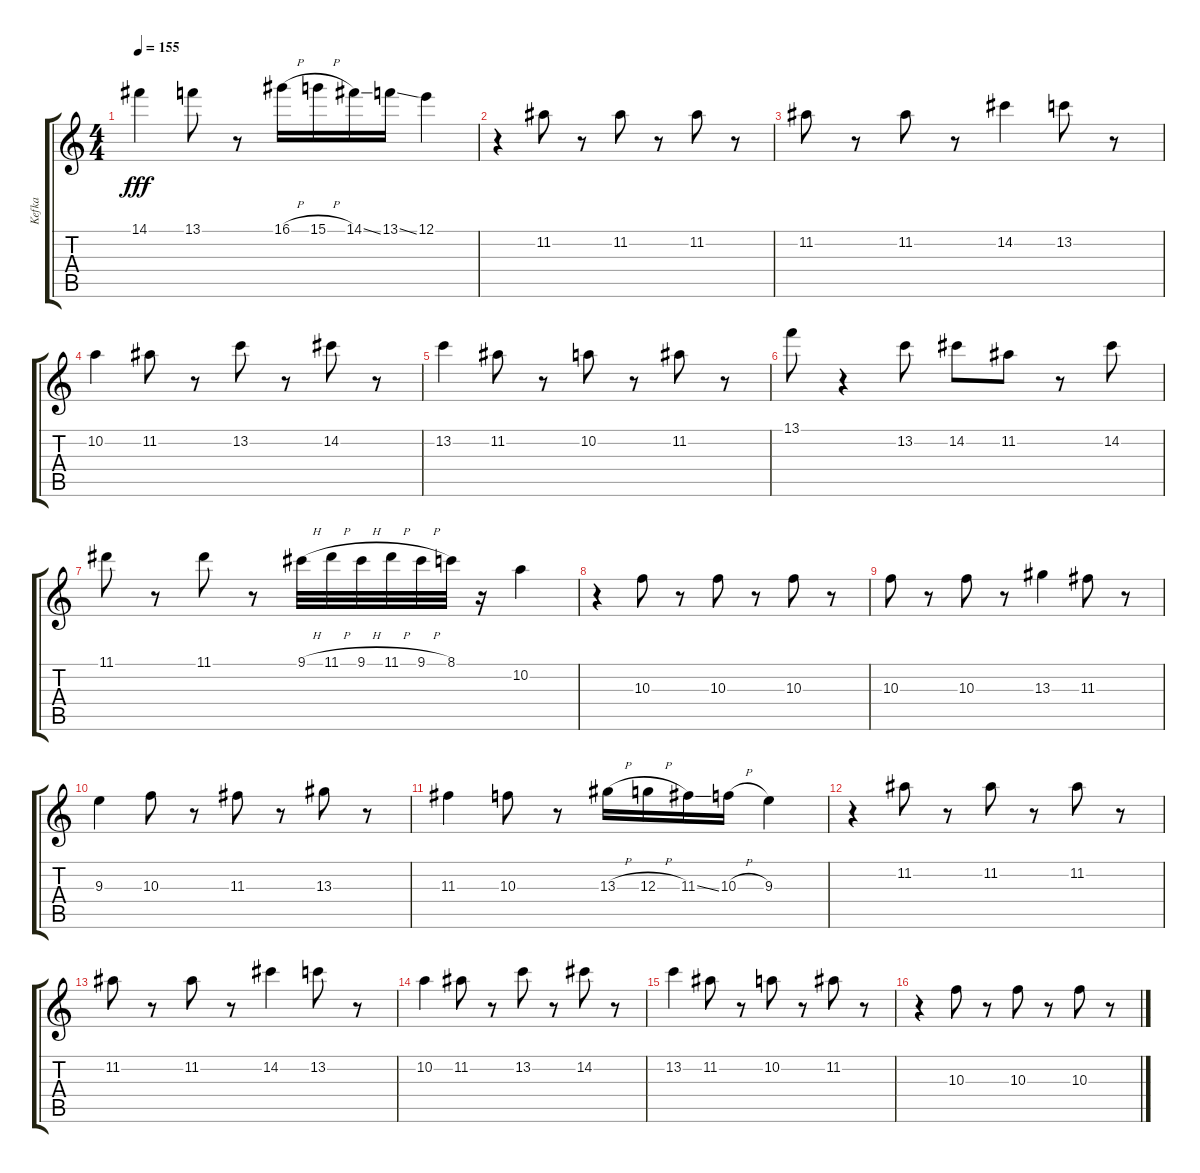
\track ("Kefka" "Kefka") {instrument overdrivenguitar}
\staff {score tabs}
\tuning (E4 B3 G3 D3 A2 E2) {hide}
\ts (4 4)
\tempo 155
\clef g2
\ks c
14.1.4{dy fff} 13.1.8 r.8 16.1{h}.16 15.1{h}.16 14.1{ss}.16 13.1{ss}.16 12.1.4 |
r.4 11.2.8 r.8 11.2.8 r.8 11.2.8 r.8 |
11.2.8 r.8 11.2.8 r.8 14.2.4 13.2.8 r.8 |
10.2.4 11.2.8 r.8 13.2.8 r.8 14.2.8 r.8 |
13.2.4 11.2.8 r.8 10.2.8 r.8 11.2.8 r.8 |
13.1.8 r.4 13.2.8 14.2.8 11.2.8 r.8 14.2.8 |
11.1.8 r.8 11.1.8 r.8 9.1{h}.32 11.1{h}.32 9.1{h}.32 11.1{h}.32 9.1{h}.32 8.1.32 r.16 10.2.4 |
r.4 10.3.8 r.8 10.3.8 r.8 10.3.8 r.8 |
10.3.8 r.8 10.3.8 r.8 13.3.4 11.3.8 r.8 |
9.3.4 10.3.8 r.8 11.3.8 r.8 13.3.8 r.8 |
11.3.4 10.3.8 r.8 13.3{h}.16 12.3{h}.16 11.3{ss}.16 10.3{h}.16 9.3.4 |
r.4 11.2.8 r.8 11.2.8 r.8 11.2.8 r.8 |
11.2.8 r.8 11.2.8 r.8 14.2.4 13.2.8 r.8 |
10.2.4 11.2.8 r.8 13.2.8 r.8 14.2.8 r.8 |
13.2.4 11.2.8 r.8 10.2.8 r.8 11.2.8 r.8 |
r.4 10.3.8 r.8 10.3.8 r.8 10.3.8 r.8
